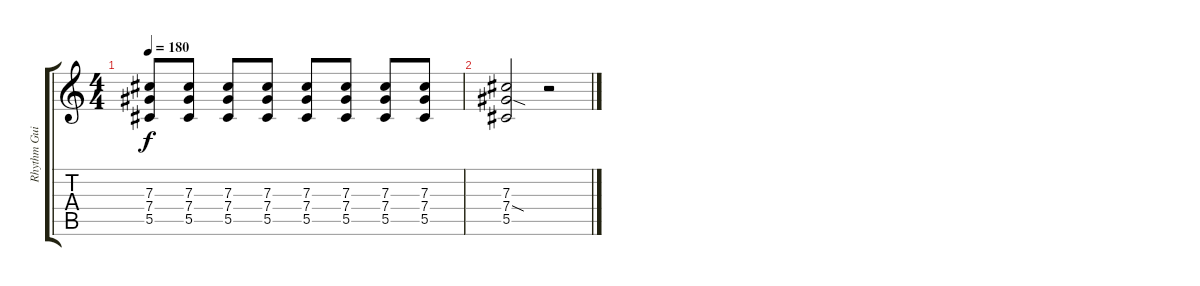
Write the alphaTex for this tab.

\track ("Rhythm Guitar" "Rhythm Gui") {instrument distortionguitar}
\staff {score tabs}
\tuning (Eb4 Bb3 Gb3 Db3 Ab2 Eb2) {hide}
\ts (4 4)
\tempo 180
\clef g2
\ks c
(7.3 7.4 5.5).8{dy f} (7.3 7.4 5.5).8 (7.3 7.4 5.5).8 (7.3 7.4 5.5).8 (7.3 7.4 5.5).8 (7.3 7.4 5.5).8 (7.3 7.4 5.5).8 (7.3 7.4 5.5).8 |
(7.3 7.4{sod} 5.5).2 r.2
